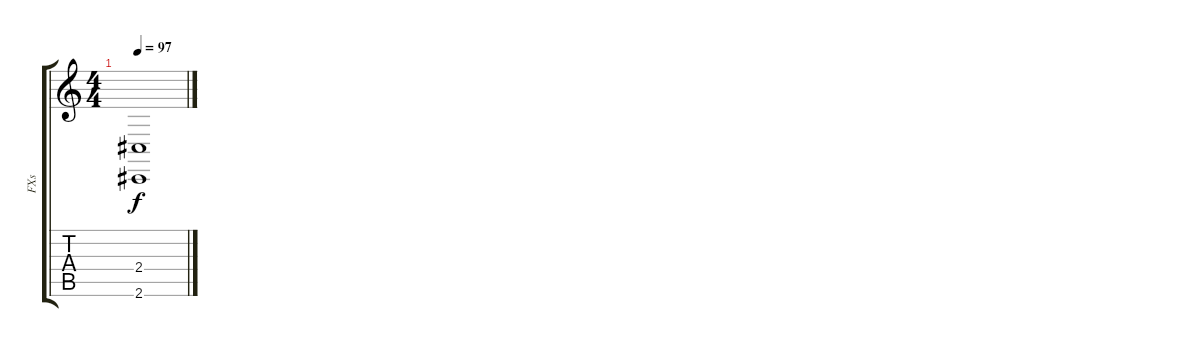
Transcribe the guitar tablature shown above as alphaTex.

\track ("FXs" "FXs") {instrument steeldrums}
\staff {score tabs}
\tuning (Db4 Ab3 E3 B2 Gb2 B1) {hide}
\ts (4 4)
\tempo 97
\clef g2
\ks c
(2.4{t} 2.6{t}).1{dy f}
